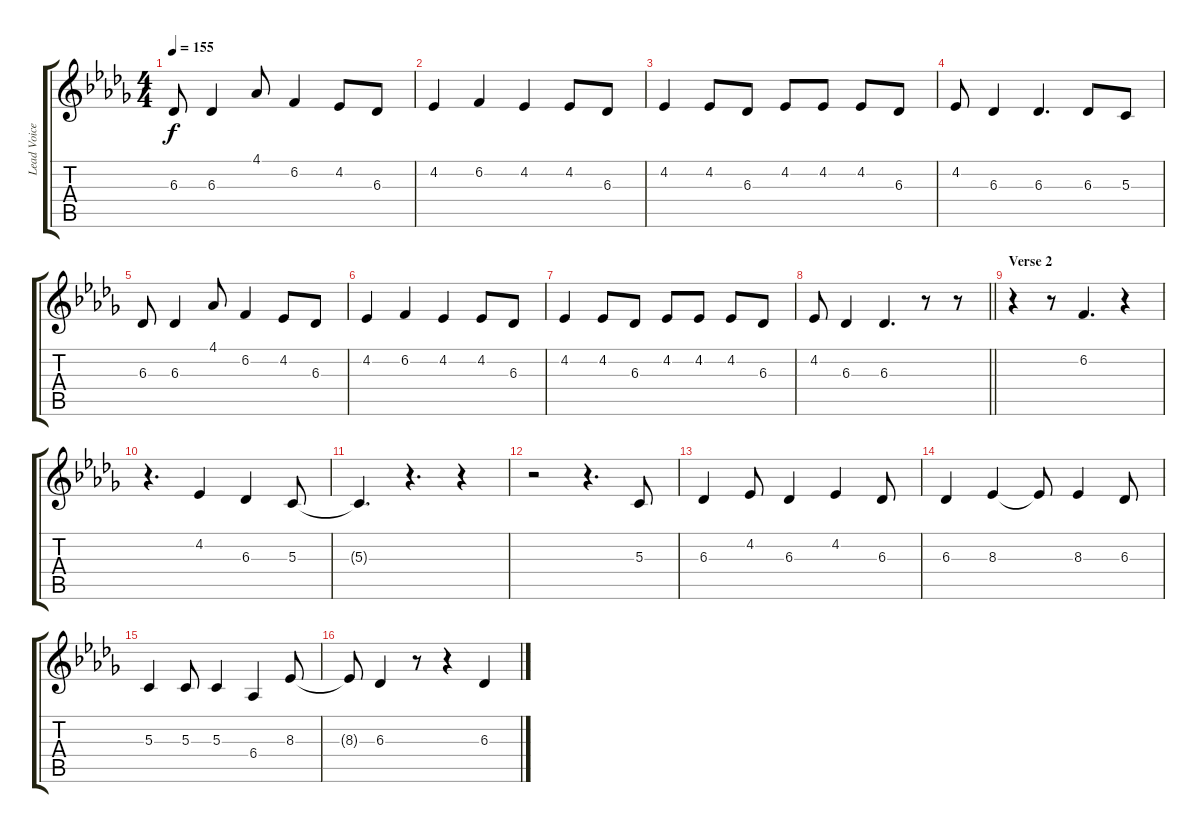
\track ("Lead Voice" "Lead Voice") {instrument trumpet}
\staff {score tabs}
\tuning (E4 B3 G3 D3 A2 E2) {hide}
\ts (4 4)
\tempo 155
\clef g2
\ks db
6.3.8{dy f} 6.3.4 4.1.8 6.2.4 4.2.8 6.3.8 |
4.2.4 6.2.4 4.2.4 4.2.8 6.3.8 |
4.2.4 4.2.8 6.3.8 4.2.8 4.2.8 4.2.8 6.3.8 |
4.2.8 6.3.4 6.3.4{d} 6.3.8 5.3.8 |
6.3.8 6.3.4 4.1.8 6.2.4 4.2.8 6.3.8 |
4.2.4 6.2.4 4.2.4 4.2.8 6.3.8 |
4.2.4 4.2.8 6.3.8 4.2.8 4.2.8 4.2.8 6.3.8 |
\barLineRight lightlight
4.2.8 6.3.4 6.3.4{d} r.8 r.8 |
\section ("" "Verse 2")
r.4 r.8 6.2.4{d} r.4 |
r.4{d} 4.2.4 6.3.4 5.3.8 |
5.3{t}.4{d} r.4{d} r.4 |
r.2 r.4{d} 5.3.8 |
6.3.4 4.2.8 6.3.4 4.2.4 6.3.8 |
6.3.4 8.3.4 8.3{t}.8 8.3.4 6.3.8 |
5.3.4 5.3.8 5.3.4 6.4.4 8.3.8 |
8.3{t}.8 6.3.4 r.8 r.4 6.3.4
